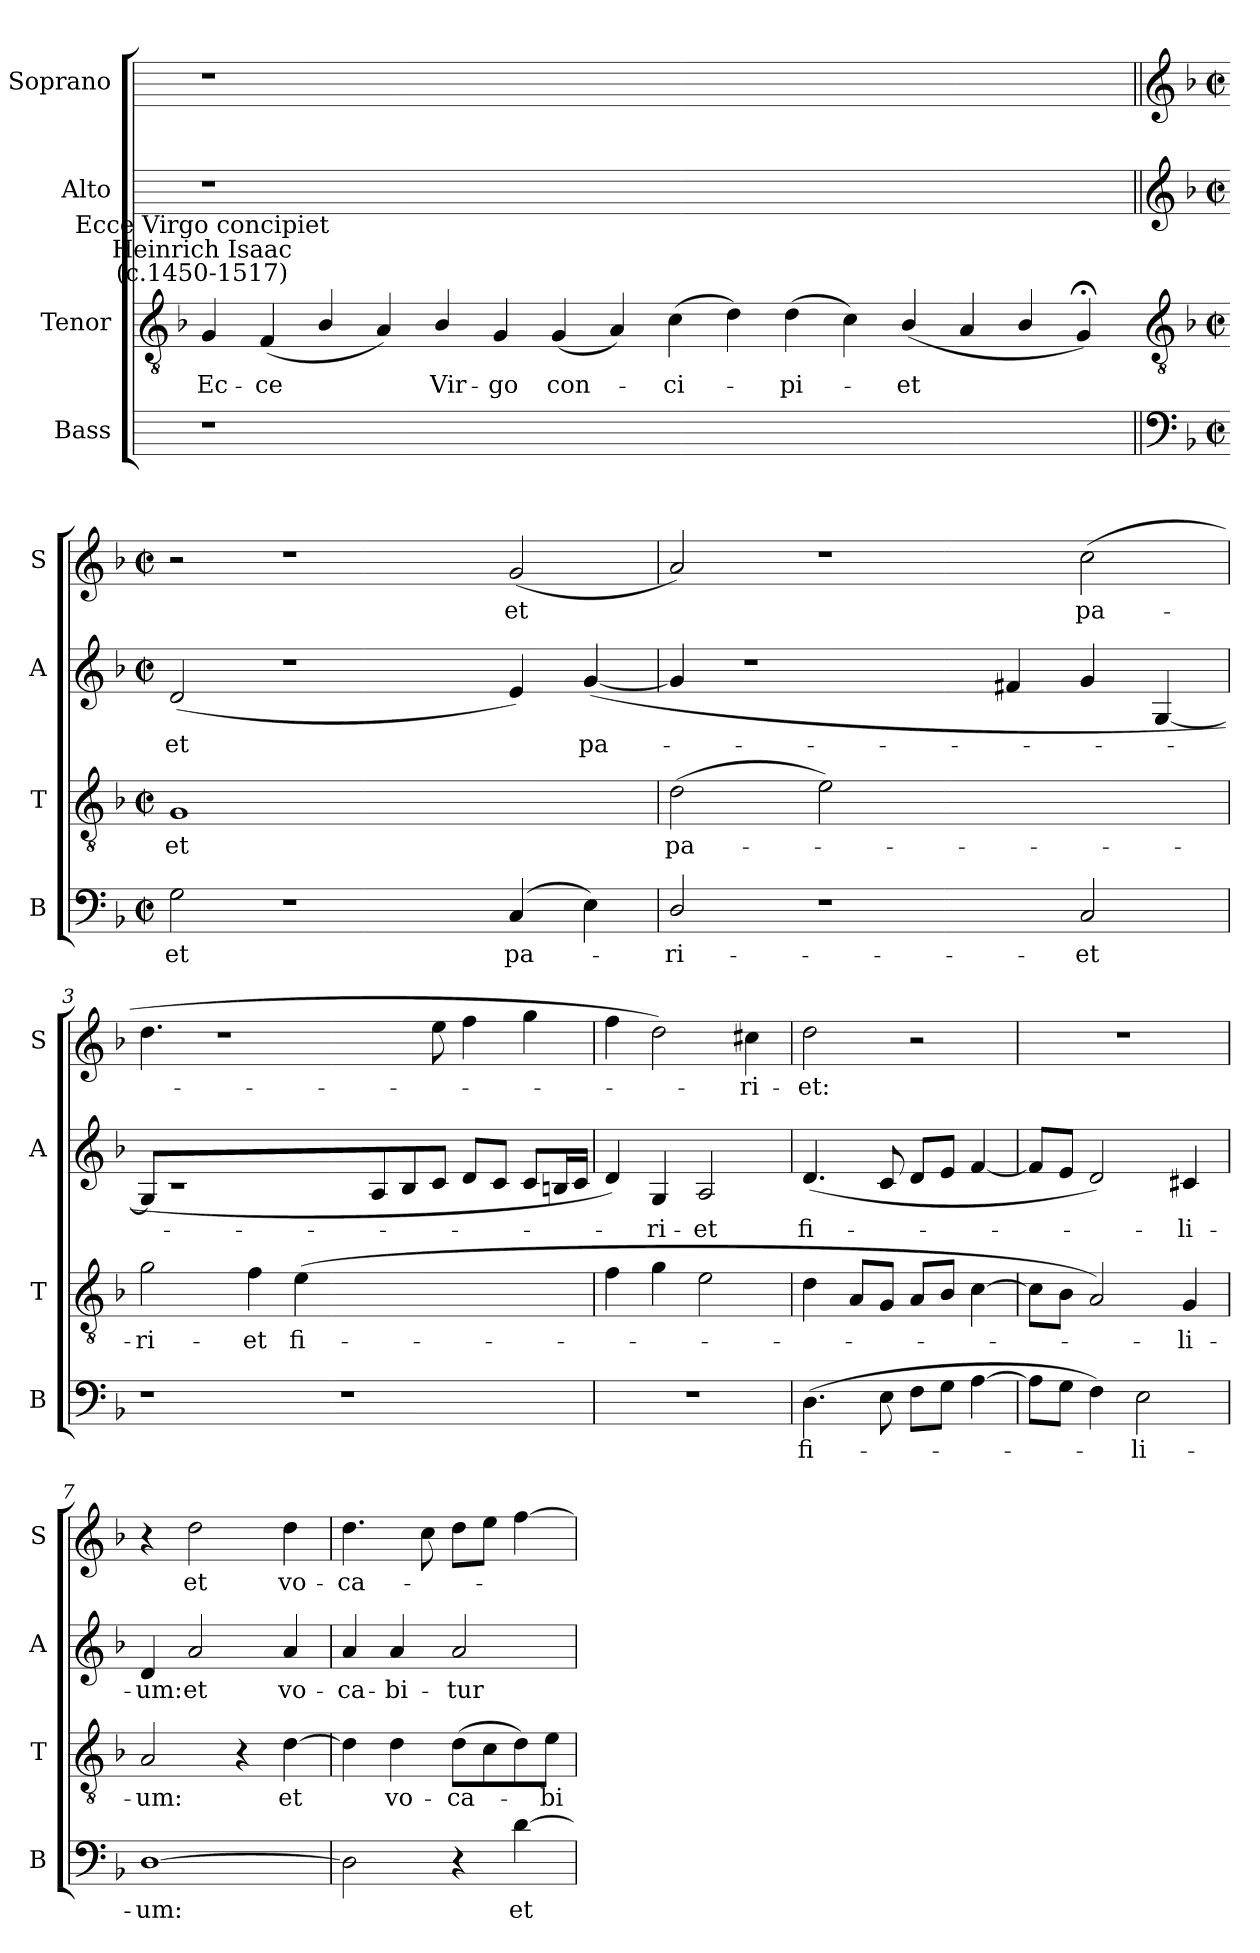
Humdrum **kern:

**kern	**text	**kern	**text	**kern	**text	**kern	**text
*part4	*part4	*part3	*part3	*part2	*part2	*part1	*part1
*staff4	*staff4	*staff3	*staff3	*staff2	*staff2	*staff1	*staff1
*I"Bass	*	*I"Tenor	*	*I"Alto	*	*I"Soprano	*
*I'B	*	*I'T	*	*I'A	*	*I'S	*
*	*	*clefGv2	*	*	*	*	*
*	*	*k[b-]	*	*	*	*	*
*	*	*F:	*	*	*	*	*
=	=	=	=	=	=	=	=
!	!	!LO:TX:a:cj:t=Heinrich Isaac\n(c.1450-1517)	!	!	!	!	!
!	!	!LO:TX:a:cj:t=Ecce Virgo concipiet	!	!	!	!	!
!	!	!	!LO:LY:b	!	!	!	!
1r	.	4G	Ec-	1r	.	1r	.
!	!	!	!LO:LY:b	!	!	!	!
.	.	(<4F	-ce	.	.	.	.
.	.	4B-/	.	.	.	.	.
.	.	4A)	.	.	.	.	.
!	!	!	!LO:LY:b	!	!	!	!
0.ryy	.	4B-/	Vir-	0.ryy	.	0.ryy	.
!	!	!	!LO:LY:b	!	!	!	!
.	.	4G	-go	.	.	.	.
!	!	!	!LO:LY:b	!	!	!	!
.	.	(<4G	con-	.	.	.	.
.	.	4A)	.	.	.	.	.
!	!	!	!LO:LY:b	!	!	!	!
.	.	(>4c	ci-	.	.	.	.
.	.	4d)	.	.	.	.	.
!	!	!	!LO:LY:b	!	!	!	!
.	.	(>4d	pi-	.	.	.	.
.	.	4c)	.	.	.	.	.
!	!	!	!LO:LY:b	!	!	!	!
.	.	(<4B-/	et	.	.	.	.
.	.	4A	.	.	.	.	.
.	.	4B-/	.	.	.	.	.
.	.	4G;<)	.	.	.	.	.
!!LO:LB:g=z
=1||	=1||	=1-	=1||	=1||	=1||	=1||	=1||
*clefF4	*	*clefGv2	*	*clefG2	*	*clefG2	*
*k[b-]	*	*	*	*k[b-]	*	*k[b-]	*
*F:	*	*	*	*F:	*	*F:	*
*M2/2	*	*M2/2	*	*M2/2	*	*M2/2	*
*met(c|)	*	*met(c|)	*	*met(c|)	*	*met(c|)	*
!	!LO:LY:b	!	!LO:LY:b	!	!LO:LY:b	!	!
2G	et	1G	et	(<2d	et	2r	.
1r	.	.	.	1r	.	1r	.
.	.	1ryy	.	.	.	.	.
!	!LO:LY:b	!	!	!	!	!	!LO:LY:b
(<4C	pa-	.	.	4e)	.	(<2g	et
!	!	!	!	!	!LO:LY:b	!	!
4E)	.	.	.	(<[4g	pa-	.	.
=2	=2	=2	=2	=2	=2	=2	=2
!	!LO:LY:b	!	!LO:LY:b	!	!	!	!
2D/	-ri-	(>2d	pa-	4g]	.	2a)	.
.	.	.	.	1r	.	.	.
1r	.	2e)	.	.	.	1r	.
.	.	1ryy	.	.	.	.	.
.	.	.	.	4f#X	.	.	.
!	!LO:LY:b	!	!	!	!	!	!LO:LY:b
2C	-et	.	.	4g	.	(>2cc	pa-
.	.	.	.	[4G	.	.	.
=3	=3	=3	=3	=3	=3	=3	=3
!	!	!	!LO:LY:b	!	!	!	!
1r	.	2g	-ri-	8GL]	.	4.dd	.
.	.	.	.	1r	.	.	.
.	.	.	.	.	.	1r	.
!	!	!	!LO:LY:b	!	!	!	!
.	.	4f	-et	.	.	.	.
!	!	!	!LO:LY:b	!	!	!	!
.	.	(>4e	fi-	.	.	.	.
1r	.	1ryy	.	.	.	.	.
.	.	.	.	8A	.	.	.
.	.	.	.	8B-	.	.	.
.	.	.	.	8cJ	.	8ee	.
.	.	.	.	8dL	.	4ff	.
.	.	.	.	8cJ	.	.	.
.	.	.	.	8cL	.	4gg	.
.	.	.	.	16BnL	.	.	.
.	.	.	.	16cJJ	.	.	.
=4	=4	=4	=4	=4	=4	=4	=4
1r	.	4f	.	4d)	.	4ff	.
!	!	!	!	!	!LO:LY:b	!	!
.	.	4g	.	4G	ri-	2dd)	.
!	!	!	!	!	!LO:LY:b	!	!
.	.	2e	.	2A	-et	.	.
!	!	!	!	!	!	!	!LO:LY:b
.	.	.	.	.	.	4cc#X	ri-
=5	=5	=5	=5	=5	=5	=5	=5
!	!LO:LY:b	!	!	!	!LO:LY:b	!	!LO:LY:b
(>4.D	fi-	4d	.	(<4.d	fi-	2dd	-et:
.	.	8AL	.	.	.	.	.
8E	.	8GJ	.	8c	.	.	.
8FL	.	8AL	.	8dL	.	2r	.
8GJ	.	8B-J	.	8eJ	.	.	.
[4A	.	[4c	.	[4f	.	.	.
=6	=6	=6	=6	=6	=6	=6	=6
8AL]	.	8cL]	.	8fL]	.	1r	.
8GJ	.	8B-J	.	8eJ	.	.	.
4F)	.	2A)	.	2d)	.	.	.
!	!LO:LY:b	!	!	!	!	!	!
2E	li-	.	.	.	.	.	.
!	!	!	!LO:LY:b	!	!LO:LY:b	!	!
.	.	4G	li-	4c#X	-li-	.	.
=7	=7	=7	=7	=7	=7	=7	=7
!	!LO:LY:b	!	!LO:LY:b	!	!LO:LY:b	!	!
[1D	-um:	2A	-um:	4d	-um:	4r	.
!	!	!	!	!	!LO:LY:b	!	!LO:LY:b
.	.	.	.	2a	et	2dd	et
.	.	4r	.	.	.	.	.
!	!	!	!LO:LY:b	!	!LO:LY:b	!	!LO:LY:b
.	.	[4d	et	4a	vo-	4dd	vo-
=8	=8	=8	=8	=8	=8	=8	=8
!	!	!	!	!	!LO:LY:b	!	!LO:LY:b
2D]	.	4d]	.	4a	-ca-	4.dd	-ca-
!	!	!	!LO:LY:b	!	!LO:LY:b	!	!
.	.	4d	vo-	4a	-bi-	.	.
.	.	.	.	.	.	8cc	.
!	!	!	!LO:LY:b	!	!LO:LY:b	!	!
4r	.	(>8dL	-ca-	2a	-tur	8ddL	.
.	.	8c	.	.	.	8eeJ	.
!	!LO:LY:b	!	!	!	!	!	!
[4d	et	8d)	.	.	.	[4ff	.
!	!	!	!LO:LY:b	!	!	!	!
.	.	8eJ	-bi-	.	.	.	.
=	=	=	=	=	=	=	=
*-	*-	*-	*-	*-	*-	*-	*-
